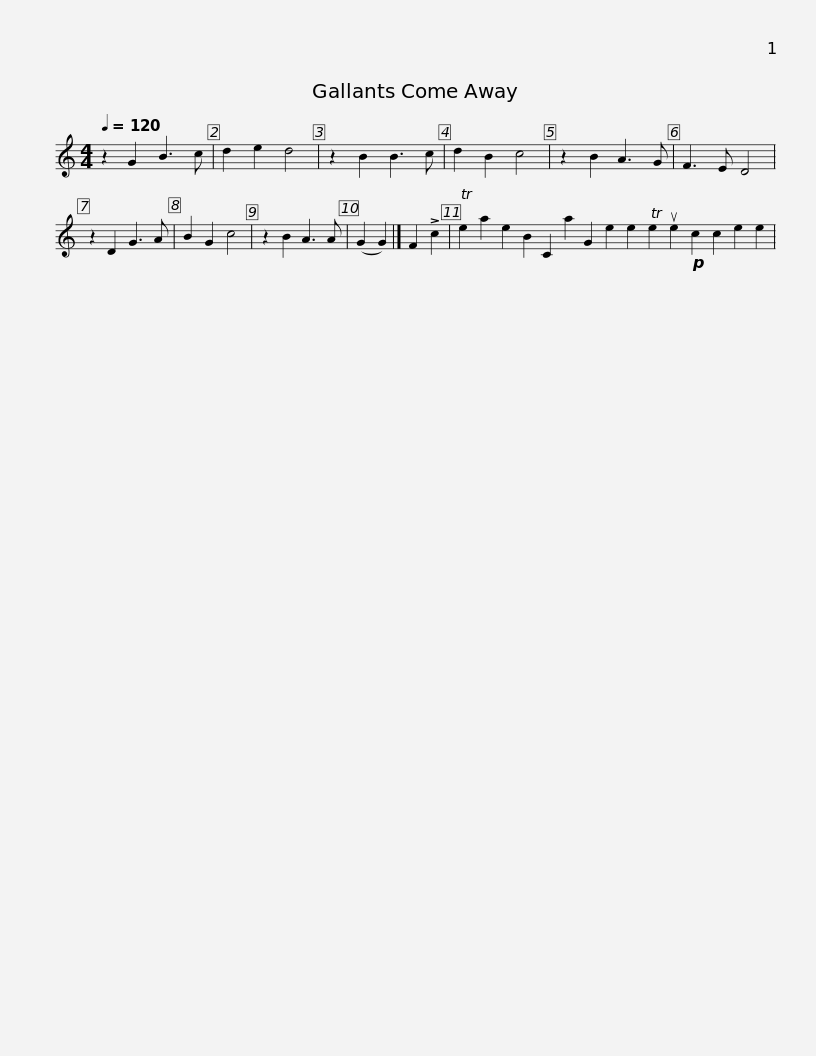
X:1
L:1/8
Q:1/4=120
M:4/4
I:linebreak $
K:C
V:1 treble
V:1
 z2 G2 B3 c | d2 e2 d4 | z2 B2 B3 c | d2 B2 c4 | z2 B2 A3 G | %5
 F3 E D4 | z2 D2 G3 A | B2 G2 c4 | z2 B2 A3 A | (G2 G2) |]$ %10
 F2 !>!c2 | Te2 a2 e2 B2 C2 a2 G2 e2 e2 Te2 ue2!p! c2 c2 e2 e2 | %12
